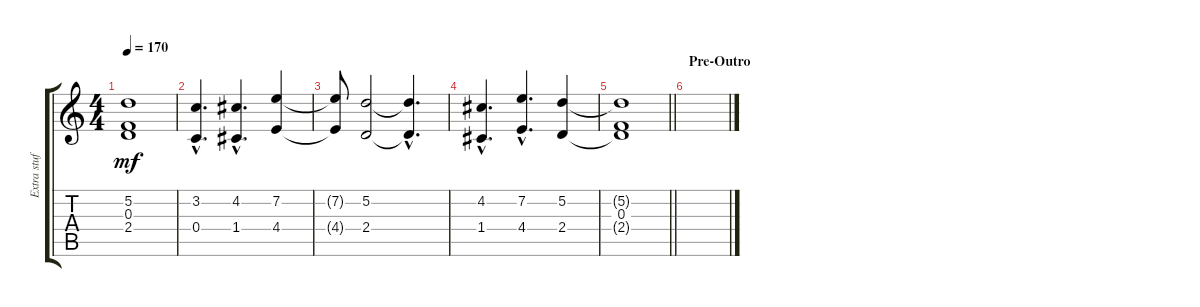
\track ("Extra stuff" "Extra stuf") {instrument contrabass}
\staff {score tabs}
\tuning (D4 A3 F3 C3 G2 C2) {hide}
\ts (4 4)
\tempo 170
\clef g2
\ks c
(5.2{t} 0.3 2.4{t}).1{dy mf} |
(3.2{hac} 0.4{hac}).4{d} (4.2{hac} 1.4{hac}).4{d} (7.2 4.4).4 |
(7.2{t} 4.4{t}).8 (5.2 2.4).2 (5.2{hac t} 2.4{hac t}).4{d} |
(4.2{hac} 1.4{hac}).4{d} (7.2{hac} 4.4{hac}).4{d} (5.2 2.4).4 |
\barLineRight lightlight
(5.2{t} 0.3 2.4{t}).1 |
\section ("" "Pre-Outro")
